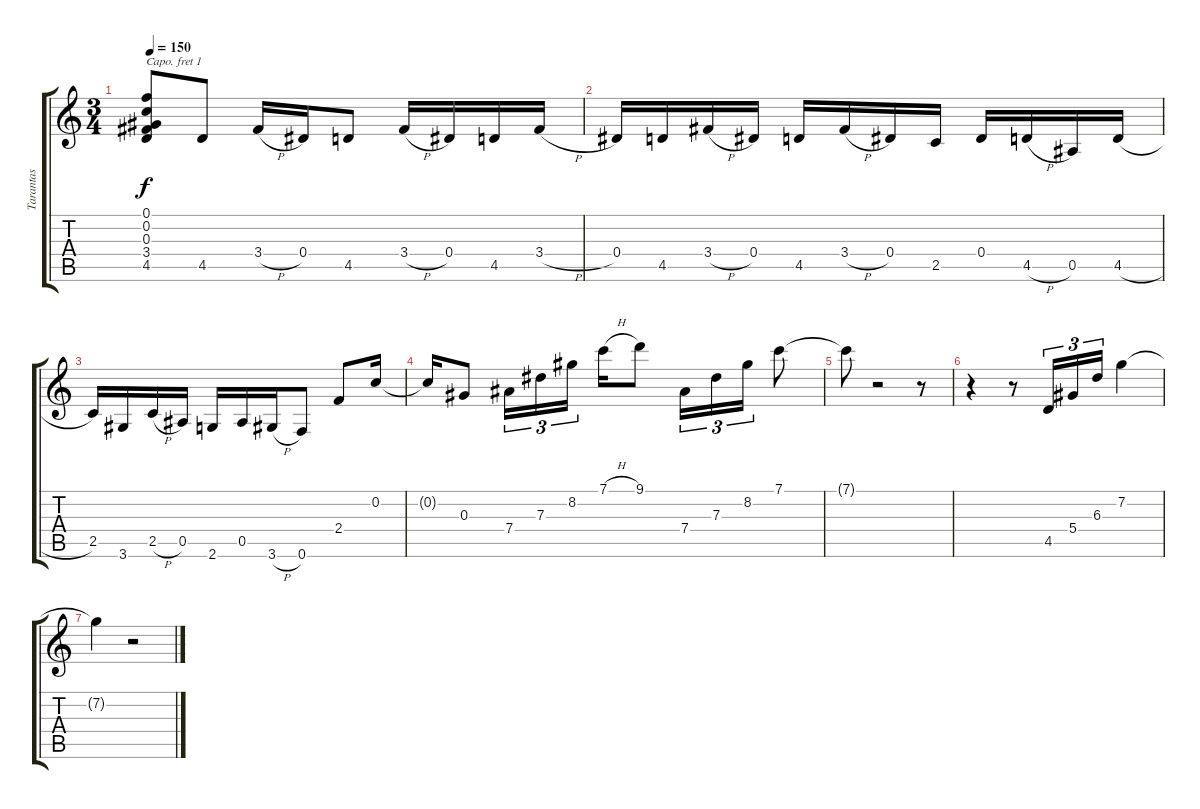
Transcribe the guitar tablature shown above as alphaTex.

\track ("Tarantas" "Tarantas") {instrument acousticguitarnylon}
\staff {score tabs}
\capo 1
\tuning (E4 B3 G3 D3 A2 E2) {hide}
\ts (3 4)
\tempo 150
\clef g2
\ks c
(0.1 0.2 0.3 3.4 4.5).8{dy f} 4.5.8 3.4{h}.16 0.4.16 4.5.8 3.4{h}.16 0.4.16 4.5.16 3.4{h}.16 |
0.4.16 4.5.16 3.4{h}.16 0.4.16 4.5.16 3.4{h}.16 0.4.16 2.5.16 0.4.16 4.5{h}.16 0.5.16 4.5{h}.16 |
2.5.16 3.6.16 2.5{h}.16 0.5.16 2.6.16 0.5.16 3.6{h}.16 0.6.8 2.4.8 0.2.16 |
0.2{t}.16 0.3.8 7.4.16{tu (3 2)} 7.3.16{tu (3 2)} 8.2.16{tu (3 2)} 7.1{h}.16 9.1.8 7.4.16{tu (3 2)} 7.3.16{tu (3 2)} 8.2.16{tu (3 2)} 7.1.8 |
7.1{t}.8 r.2 r.8 |
r.4 r.8 4.5.16{tu (3 2)} 5.4.16{tu (3 2)} 6.3.16{tu (3 2)} 7.2.4 |
7.2{t}.4 r.2
